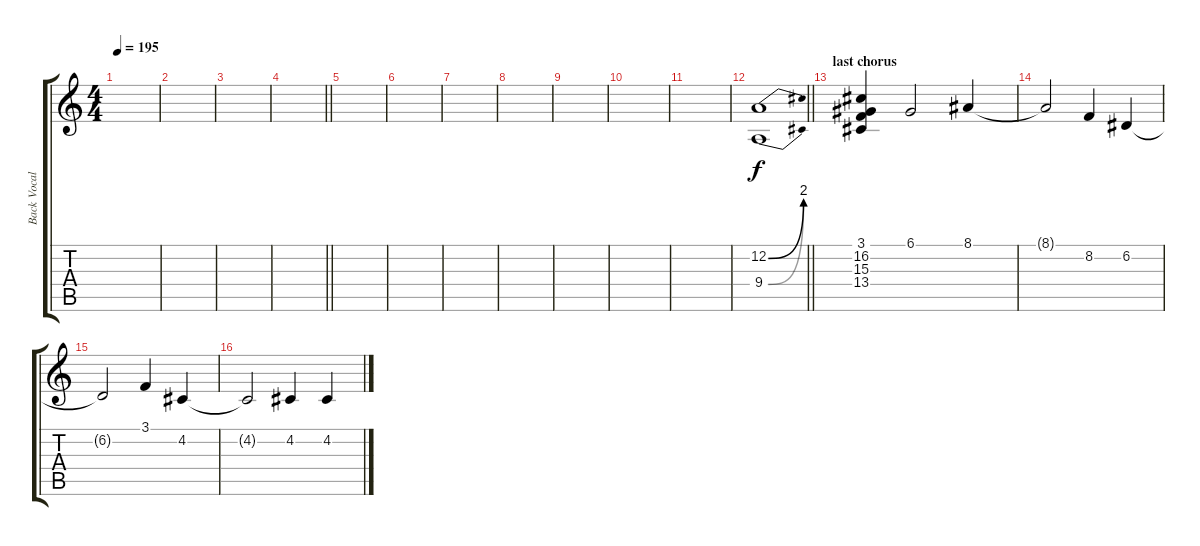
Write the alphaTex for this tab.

\track ("Back Vocals" "Back Vocal") {instrument fx7echoes}
\staff {score tabs}
\tuning (D4 A3 F3 C3 G2 C2) {hide}
\ts (4 4)
\tempo 195
\clef g2
\ks c
|
|
|
\barLineRight lightlight
|
|
|
|
|
|
|
|
\barLineRight lightlight
(12.2{be (bend 0 0 60 8)} 9.4{be (bend 0 0 60 8)}).1 |
\section ("" "last chorus")
(3.1 16.2 15.3 13.4).4 6.1.2 8.1.4 |
8.1{t}.2 8.2.4 6.2.4 |
6.2{t}.2 3.1.4 4.2.4 |
4.2{t}.2 4.2.4 4.2.4
